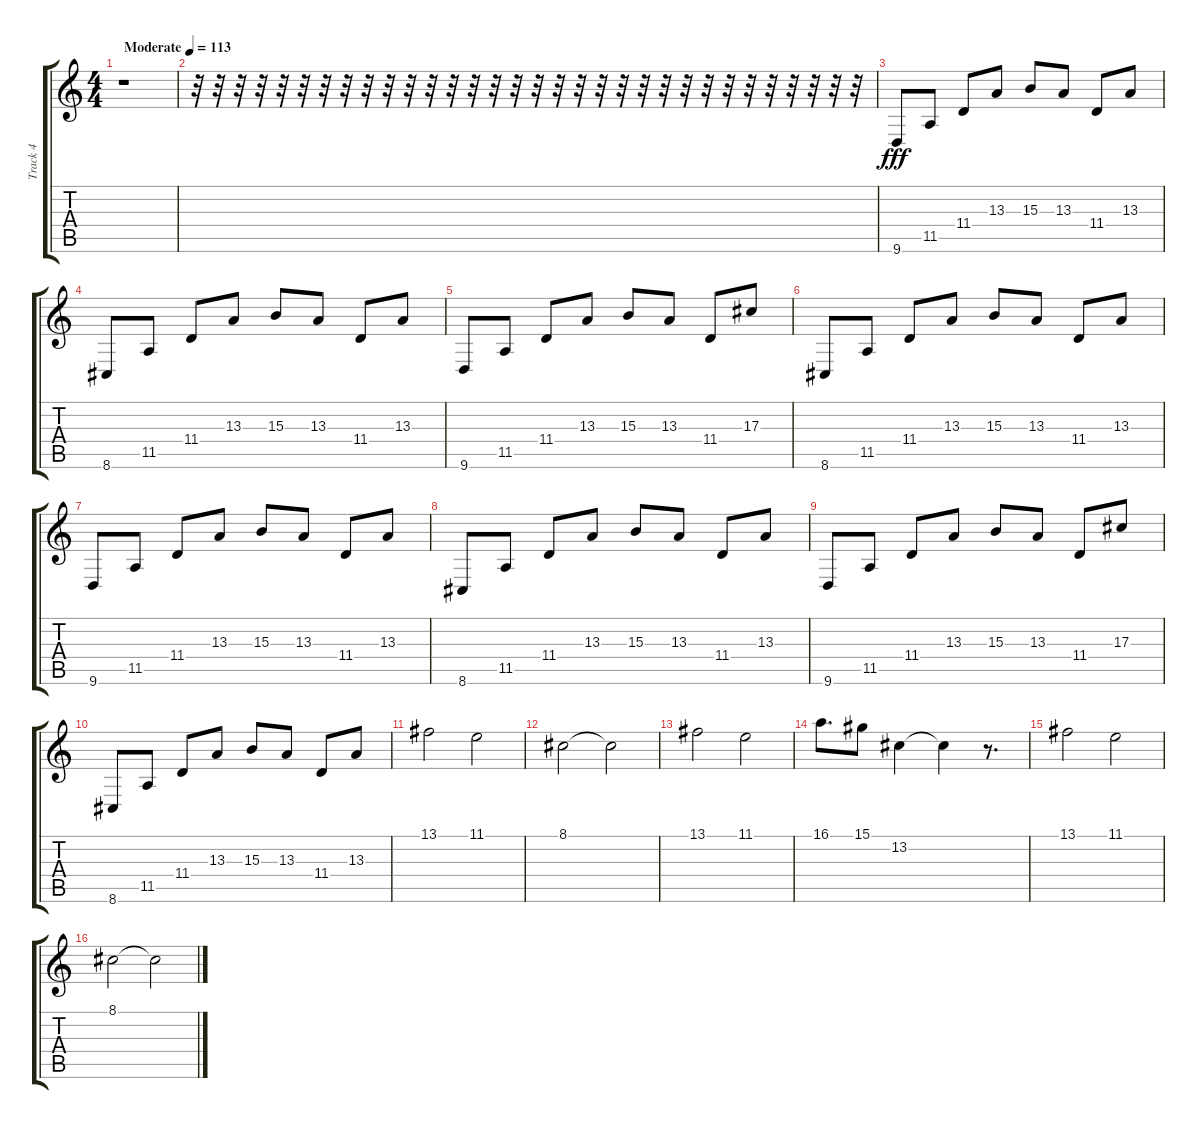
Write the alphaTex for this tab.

\track ("Track 4" "Track 4") {instrument lead1square}
\staff {score tabs}
\tuning (F4 C4 Ab3 Eb3 Bb2 F2) {hide}
\ts (4 4)
\tempo (113 "Moderate")
\clef g2
\ks c
r.1{dy fff instrument lead1square} |
r.32 r.32 r.32 r.32 r.32 r.32 r.32 r.32 r.32 r.32 r.32 r.32 r.32 r.32 r.32 r.32 r.32 r.32 r.32 r.32 r.32 r.32 r.32 r.32 r.32 r.32 r.32 r.32 r.32 r.32 r.32 r.32 |
9.6.8 11.5.8 11.4.8 13.3.8 15.3.8 13.3.8 11.4.8 13.3.8 |
8.6.8 11.5.8 11.4.8 13.3.8 15.3.8 13.3.8 11.4.8 13.3.8 |
9.6.8 11.5.8 11.4.8 13.3.8 15.3.8 13.3.8 11.4.8 17.3.8 |
8.6.8 11.5.8 11.4.8 13.3.8 15.3.8 13.3.8 11.4.8 13.3.8 |
9.6.8 11.5.8 11.4.8 13.3.8 15.3.8 13.3.8 11.4.8 13.3.8 |
8.6.8 11.5.8 11.4.8 13.3.8 15.3.8 13.3.8 11.4.8 13.3.8 |
9.6.8 11.5.8 11.4.8 13.3.8 15.3.8 13.3.8 11.4.8 17.3.8 |
8.6.8 11.5.8 11.4.8 13.3.8 15.3.8 13.3.8 11.4.8 13.3.8 |
13.1.2 11.1.2 |
8.1.2 8.1{t}.2 |
13.1.2 11.1.2 |
16.1.8{d} 15.1.8 13.2.4 13.2{t}.4 r.8{d} |
13.1.2 11.1.2 |
8.1.2 8.1{t}.2
